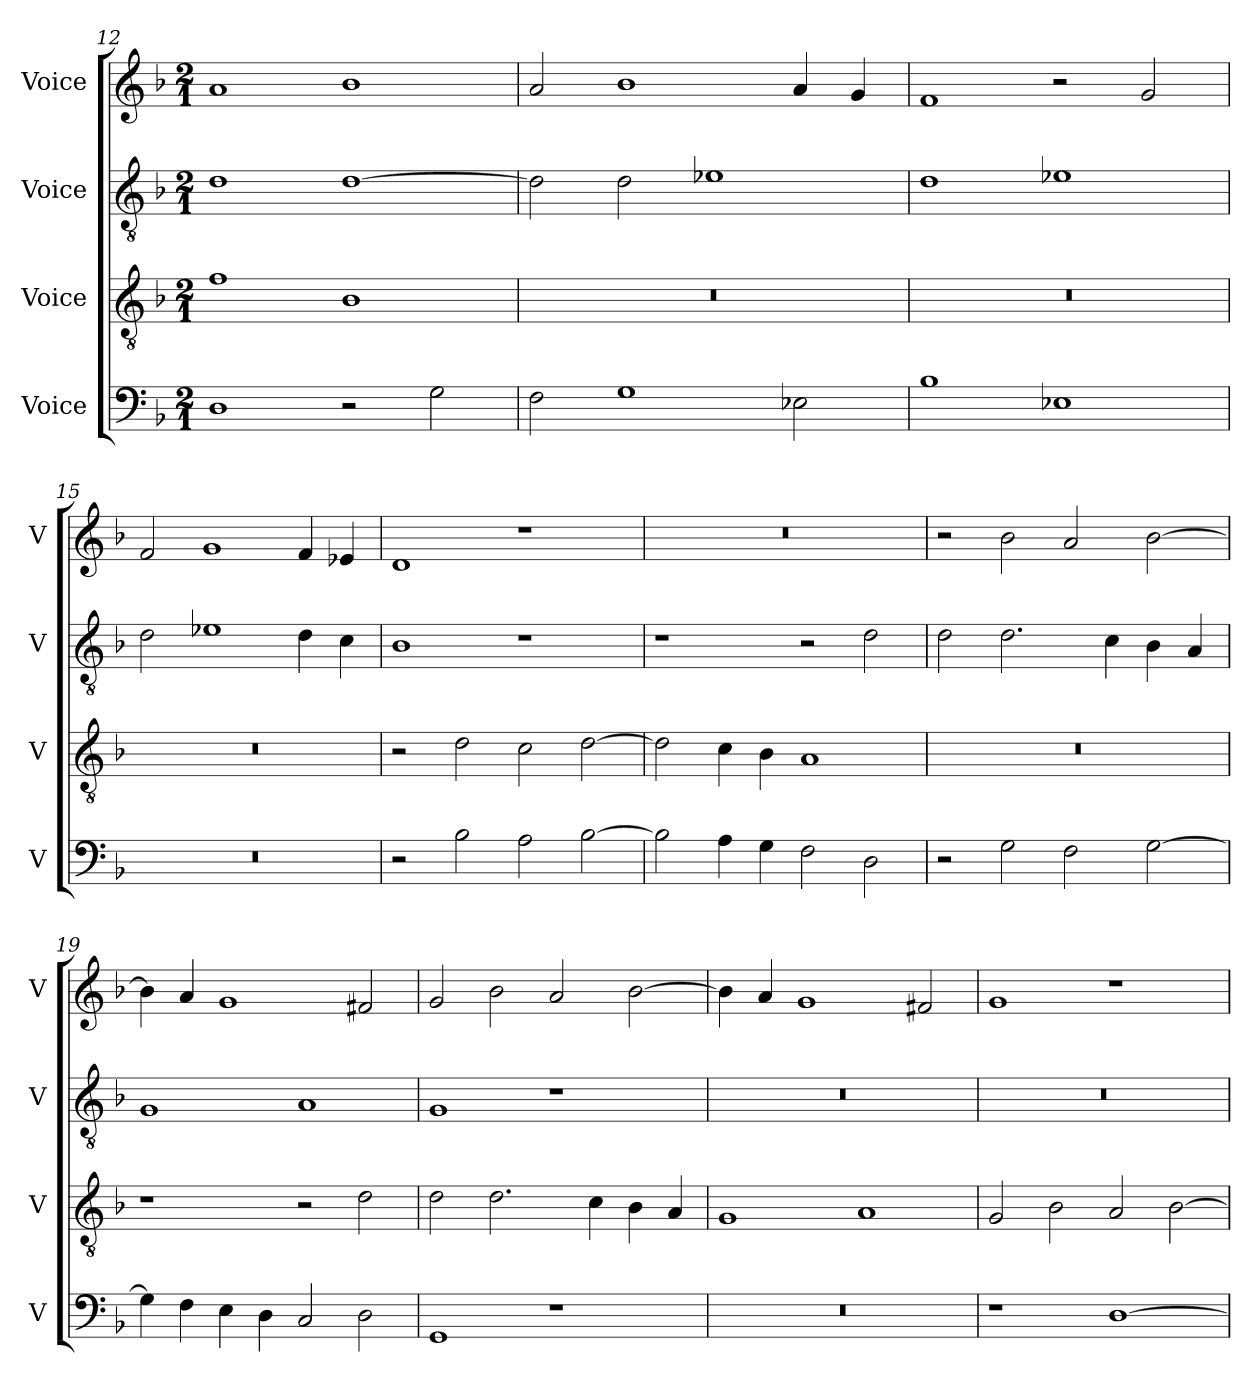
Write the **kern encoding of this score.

**kern	**kern	**kern	**kern
*part4	*part3	*part2	*part1
*staff4	*staff3	*staff2	*staff1
*I"Voice	*I"Voice	*I"Voice	*I"Voice
*I'V	*I'V	*I'V	*I'V
*clefF4	*clefGv2	*clefGv2	*clefG2
*k[b-]	*k[b-]	*k[b-]	*k[b-]
*M2/1	*M2/1	*M2/1	*M2/1
=12	=12	=12	=12
1D	1f	1d	1a
2r	1B-	[1d	1b-
2G\	.	.	.
!!LO:PB:g=z
=13	=13	=13	=13
2F\	0r	2d\]	2a/
1G	.	2d\	1b-
.	.	1e-X	.
2E-X\	.	.	4a/
.	.	.	4g/
=14	=14	=14	=14
1B-	0r	1d	1f
1E-X	.	1e-X	2r
.	.	.	2g/
=15	=15	=15	=15
0r	0r	2d\	2f/
.	.	1e-X	1g
.	.	4d\	4f/
.	.	4c\	4e-X/
=16	=16	=16	=16
2r	2r	1B-	1d
2B-\	2d\	.	.
2A\	2c\	1r	1r
[2B-\	[2d\	.	.
!!LO:LB:g=z
=17	=17	=17	=17
2B-\]	2d\]	1r	0r
4A\	4c\	.	.
4G\	4B-\	.	.
2F\	1A	2r	.
2D\	.	2d\	.
=18	=18	=18	=18
2r	0r	2d\	2r
2G\	.	2.d\	2b-\
2F\	.	.	2a/
.	.	4c\	.
[2G\	.	4B-\	[2b-\
.	.	4A/	.
=19	=19	=19	=19
4G\]	1r	1G	4b-\]
4F\	.	.	4a/
4E\	.	.	1g
4D\	.	.	.
2C/	2r	1A	.
2D\	2d\	.	2f#X/
!!LO:LB:g=z
=20	=20	=20	=20
1GG	2d\	1G	2g/
.	2.d\	.	2b-\
1r	.	1r	2a/
.	4c\	.	.
.	4B-\	.	[2b-\
.	4A/	.	.
=21	=21	=21	=21
0r	1G	0r	4b-\]
.	.	.	4a/
.	.	.	1g
.	1A	.	.
.	.	.	2f#X/
=22	=22	=22	=22
1r	2G/	0r	1g
.	2B-\	.	.
[1D	2A/	.	1r
.	[2B-\	.	.
=	=	=	=
*-	*-	*-	*-
